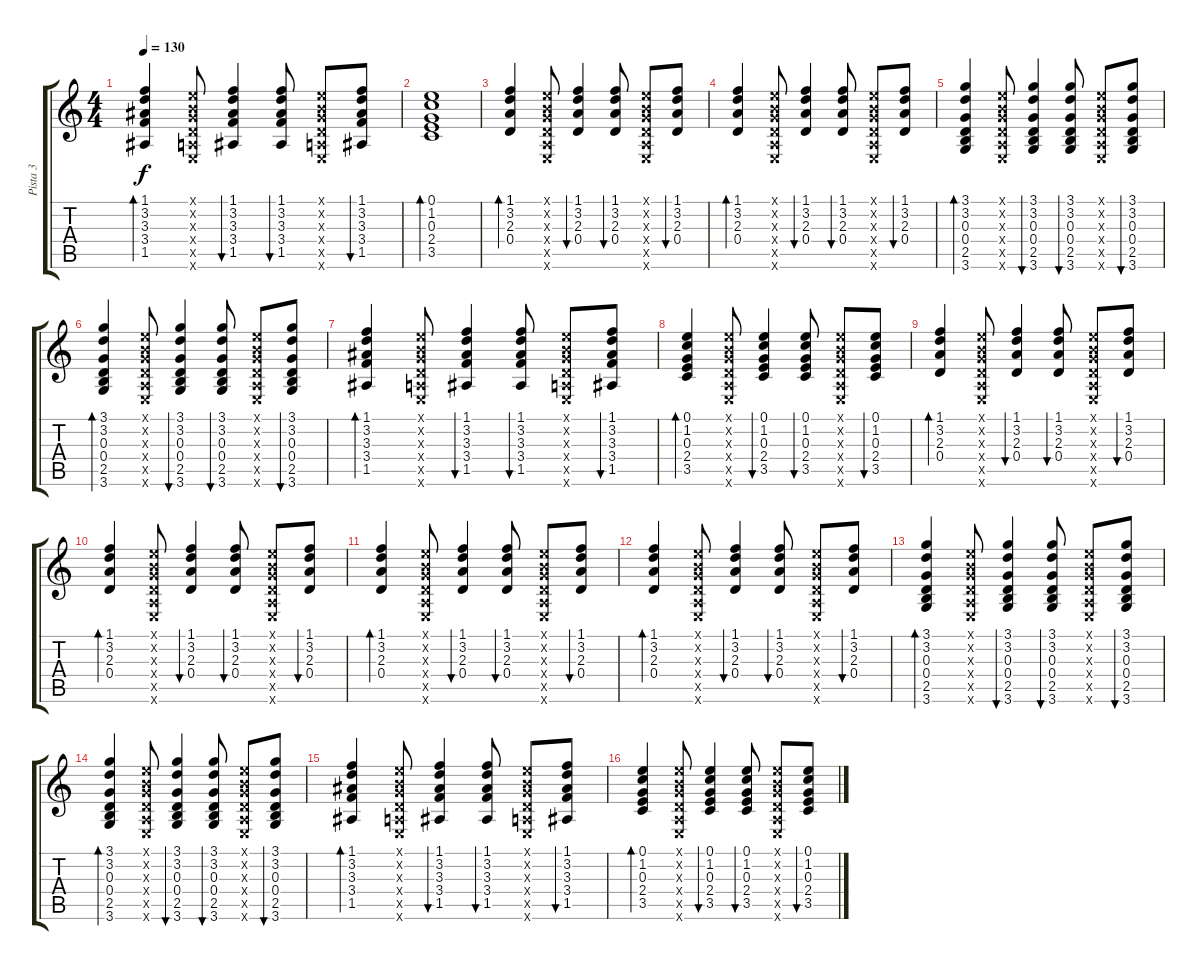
\track ("Pista 3" "Pista 3") {instrument acousticguitarsteel}
\staff {score tabs}
\tuning (E4 B3 G3 D3 A2 E2) {hide}
\ts (4 4)
\tempo 130
\clef g2
\ks c
(1.1 3.2 3.3 3.4 1.5).4{bd 60 dy f} (0.1{x} 0.2{x} 0.3{x} 0.4{x} 0.5{x} 0.6{x}).8 (1.1 3.2 3.3 3.4 1.5).4{bu 60} (1.1 3.2 3.3 3.4 1.5).8{bu 60} (0.1{x} 0.2{x} 0.3{x} 0.4{x} 0.5{x} 0.6{x}).8 (1.1 3.2 3.3 3.4 1.5).8{bu 60} |
(0.1 1.2 0.3 2.4 3.5).1{bd 60} |
(1.1 3.2 2.3 0.4).4{bd 60} (0.1{x} 0.2{x} 0.3{x} 0.4{x} 0.5{x} 0.6{x}).8 (1.1 3.2 2.3 0.4).4{bu 60} (1.1 3.2 2.3 0.4).8{bu 60} (0.1{x} 0.2{x} 0.3{x} 0.4{x} 0.5{x} 0.6{x}).8 (1.1 3.2 2.3 0.4).8{bu 60} |
(1.1 3.2 2.3 0.4).4{bd 60} (0.1{x} 0.2{x} 0.3{x} 0.4{x} 0.5{x} 0.6{x}).8 (1.1 3.2 2.3 0.4).4{bu 60} (1.1 3.2 2.3 0.4).8{bu 60} (0.1{x} 0.2{x} 0.3{x} 0.4{x} 0.5{x} 0.6{x}).8 (1.1 3.2 2.3 0.4).8{bu 60} |
(3.1 3.2 0.3 0.4 2.5 3.6).4{bd 60} (0.1{x} 0.2{x} 0.3{x} 0.4{x} 0.5{x} 0.6{x}).8 (3.1 3.2 0.3 0.4 2.5 3.6).4{bu 60} (3.1 3.2 0.3 0.4 2.5 3.6).8{bu 60} (0.1{x} 0.2{x} 0.3{x} 0.4{x} 0.5{x} 0.6{x}).8 (3.1 3.2 0.3 0.4 2.5 3.6).8{bu 60} |
(3.1 3.2 0.3 0.4 2.5 3.6).4{bd 60} (0.1{x} 0.2{x} 0.3{x} 0.4{x} 0.5{x} 0.6{x}).8 (3.1 3.2 0.3 0.4 2.5 3.6).4{bu 60} (3.1 3.2 0.3 0.4 2.5 3.6).8{bu 60} (0.1{x} 0.2{x} 0.3{x} 0.4{x} 0.5{x} 0.6{x}).8 (3.1 3.2 0.3 0.4 2.5 3.6).8{bu 60} |
(1.1 3.2 3.3 3.4 1.5).4{bd 60} (0.1{x} 0.2{x} 0.3{x} 0.4{x} 0.5{x} 0.6{x}).8 (1.1 3.2 3.3 3.4 1.5).4{bu 60} (1.1 3.2 3.3 3.4 1.5).8{bu 60} (0.1{x} 0.2{x} 0.3{x} 0.4{x} 0.5{x} 0.6{x}).8 (1.1 3.2 3.3 3.4 1.5).8{bu 60} |
(0.1 1.2 0.3 2.4 3.5).4{bd 60} (0.1{x} 0.2{x} 0.3{x} 0.4{x} 0.5{x} 0.6{x}).8 (0.1 1.2 0.3 2.4 3.5).4{bu 60} (0.1 1.2 0.3 2.4 3.5).8{bu 60} (0.1{x} 0.2{x} 0.3{x} 0.4{x} 0.5{x} 0.6{x}).8 (0.1 1.2 0.3 2.4 3.5).8{bu 60} |
(1.1 3.2 2.3 0.4).4{bd 60} (0.1{x} 0.2{x} 0.3{x} 0.4{x} 0.5{x} 0.6{x}).8 (1.1 3.2 2.3 0.4).4{bu 60} (1.1 3.2 2.3 0.4).8{bu 60} (0.1{x} 0.2{x} 0.3{x} 0.4{x} 0.5{x} 0.6{x}).8 (1.1 3.2 2.3 0.4).8{bu 60} |
(1.1 3.2 2.3 0.4).4{bd 60} (0.1{x} 0.2{x} 0.3{x} 0.4{x} 0.5{x} 0.6{x}).8 (1.1 3.2 2.3 0.4).4{bu 60} (1.1 3.2 2.3 0.4).8{bu 60} (0.1{x} 0.2{x} 0.3{x} 0.4{x} 0.5{x} 0.6{x}).8 (1.1 3.2 2.3 0.4).8{bu 60} |
(1.1 3.2 2.3 0.4).4{bd 60} (0.1{x} 0.2{x} 0.3{x} 0.4{x} 0.5{x} 0.6{x}).8 (1.1 3.2 2.3 0.4).4{bu 60} (1.1 3.2 2.3 0.4).8{bu 60} (0.1{x} 0.2{x} 0.3{x} 0.4{x} 0.5{x} 0.6{x}).8 (1.1 3.2 2.3 0.4).8{bu 60} |
(1.1 3.2 2.3 0.4).4{bd 60} (0.1{x} 0.2{x} 0.3{x} 0.4{x} 0.5{x} 0.6{x}).8 (1.1 3.2 2.3 0.4).4{bu 60} (1.1 3.2 2.3 0.4).8{bu 60} (0.1{x} 0.2{x} 0.3{x} 0.4{x} 0.5{x} 0.6{x}).8 (1.1 3.2 2.3 0.4).8{bu 60} |
(3.1 3.2 0.3 0.4 2.5 3.6).4{bd 60} (0.1{x} 0.2{x} 0.3{x} 0.4{x} 0.5{x} 0.6{x}).8 (3.1 3.2 0.3 0.4 2.5 3.6).4{bu 60} (3.1 3.2 0.3 0.4 2.5 3.6).8{bu 60} (0.1{x} 0.2{x} 0.3{x} 0.4{x} 0.5{x} 0.6{x}).8 (3.1 3.2 0.3 0.4 2.5 3.6).8{bu 60} |
(3.1 3.2 0.3 0.4 2.5 3.6).4{bd 60} (0.1{x} 0.2{x} 0.3{x} 0.4{x} 0.5{x} 0.6{x}).8 (3.1 3.2 0.3 0.4 2.5 3.6).4{bu 60} (3.1 3.2 0.3 0.4 2.5 3.6).8{bu 60} (0.1{x} 0.2{x} 0.3{x} 0.4{x} 0.5{x} 0.6{x}).8 (3.1 3.2 0.3 0.4 2.5 3.6).8{bu 60} |
(1.1 3.2 3.3 3.4 1.5).4{bd 60} (0.1{x} 0.2{x} 0.3{x} 0.4{x} 0.5{x} 0.6{x}).8 (1.1 3.2 3.3 3.4 1.5).4{bu 60} (1.1 3.2 3.3 3.4 1.5).8{bu 60} (0.1{x} 0.2{x} 0.3{x} 0.4{x} 0.5{x} 0.6{x}).8 (1.1 3.2 3.3 3.4 1.5).8{bu 60} |
(0.1 1.2 0.3 2.4 3.5).4{bd 60} (0.1{x} 0.2{x} 0.3{x} 0.4{x} 0.5{x} 0.6{x}).8 (0.1 1.2 0.3 2.4 3.5).4{bu 60} (0.1 1.2 0.3 2.4 3.5).8{bu 60} (0.1{x} 0.2{x} 0.3{x} 0.4{x} 0.5{x} 0.6{x}).8 (0.1 1.2 0.3 2.4 3.5).8{bu 60}
